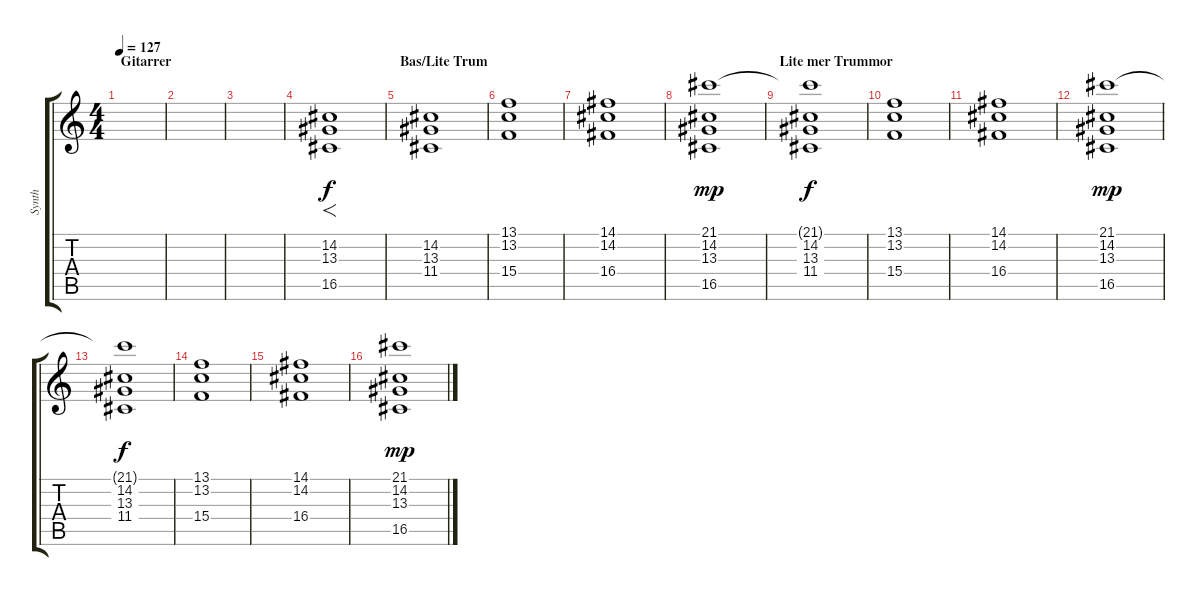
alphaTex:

\track ("Synth" "Synth") {instrument synthstrings1}
\staff {score tabs}
\tuning (E4 B3 G3 D3 A2 E2) {hide}
\ts (4 4)
\section ("" "Gitarrer")
\tempo 127
\clef g2
\ks c
|
|
|
(14.2 13.3 16.5).1{f} |
\section ("" "Bas/Lite Trum")
(14.2 13.3 11.4).1 |
(13.1 13.2 15.4).1 |
(14.1 14.2 16.4).1 |
(21.1 14.2 13.3 16.5).1{dy mp} |
\section ("" "Lite mer Trummor")
(21.1{t} 14.2 13.3 11.4).1{dy f} |
(13.1 13.2 15.4).1 |
(14.1 14.2 16.4).1 |
(21.1 14.2 13.3 16.5).1{dy mp} |
(21.1{t} 14.2 13.3 11.4).1{dy f} |
(13.1 13.2 15.4).1 |
(14.1 14.2 16.4).1 |
(21.1 14.2 13.3 16.5).1{dy mp}
